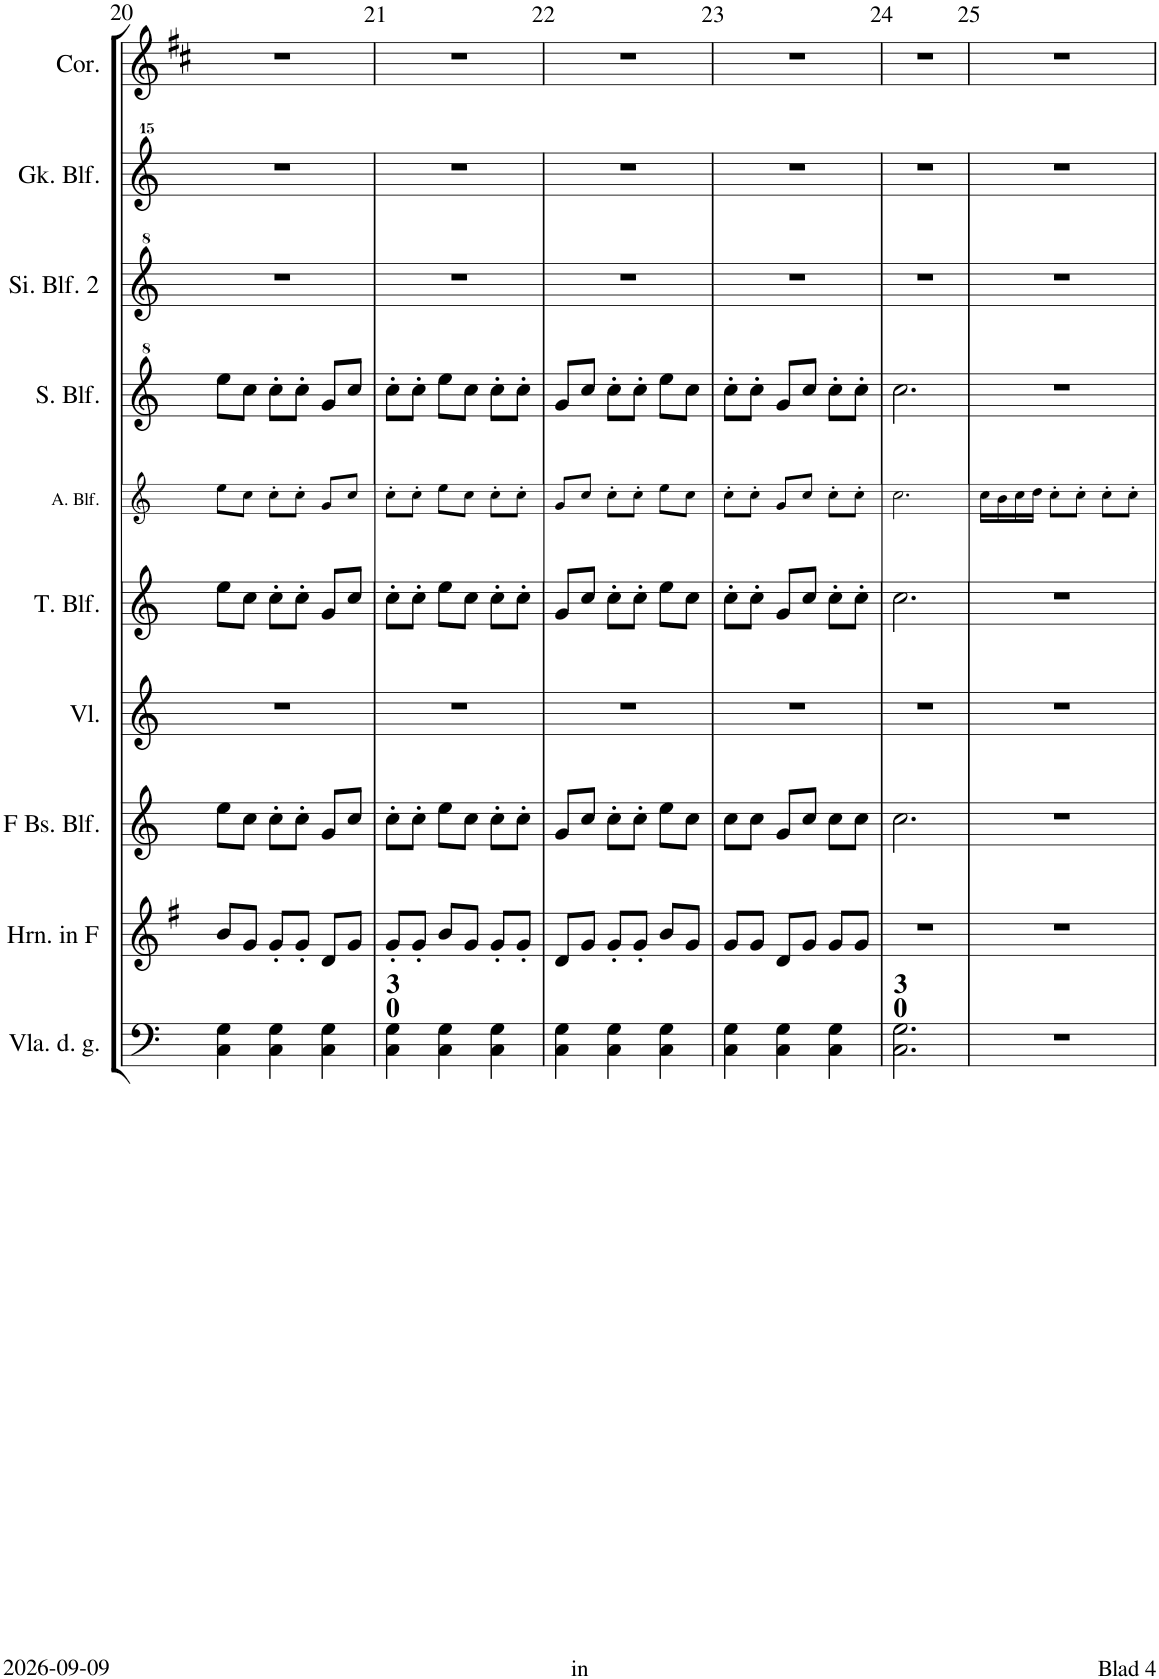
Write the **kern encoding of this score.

**kern	**kern	**kern	**kern	**kern	**kern	**kern	**kern	**kern	**kern
*part10	*part9	*part8	*part7	*part6	*part5	*part4	*part3	*part2	*part1
*staff10	*staff9	*staff8	*staff7	*staff6	*staff5	*staff4	*staff3	*staff2	*staff1
*I"Strijkers	*I"Hoorn in F	*I"F Bas-blokfluit	*I"Viool	*I"Tenor-blokfluit	*I"Alt-blokfluit	*I"Sopraan-blokfluit	*I"Sopranino-blokfluit 2	*I"Garklein/kleine sopranino-blokfluit	*I"Cornet in Bes
*	*I'Hrn. in F	*I'F Bs. Blf.	*I'Vl.	*I'T. Blf.	*I'A. Blf.	*I'S. Blf.	*I'Si. Blf. 2	*I'Gk. Blf.	*I'Cor.
!!LO:PB:g=z
*clefF4	*clefG2	*clefG2	*clefG2	*clefG2	*clefG2	*clefG^2	*clefG^2	*clefG^^2	*clefG2
*	*Trd4c7	*	*	*	*	*	*	*	*Trd1c2
*k[]	*k[f#]	*k[]	*k[]	*k[]	*k[]	*k[]	*k[]	*k[]	*k[f#c#]
*M3/4	*M3/4	*M3/4	*M3/4	*M3/4	*M3/4	*M3/4	*M3/4	*M3/4	*M3/4
=20	=20	=20	=20	=20	=20	=20	=20	=20	=20
4C\ 4G\	8b/L	8ee\L	2.r	8ee\L	8ee\L	8eee\L	2.r	2.r	2.r
.	8g/J	8cc\J	.	8cc\J	8cc\J	8ccc\J	.	.	.
4C\ 4G\	8g'/L	8cc'\L	.	8cc'\L	8cc'\L	8ccc'\L	.	.	.
.	8g'/J	8cc'\J	.	8cc'\J	8cc'\J	8ccc'\J	.	.	.
4C\ 4G\	8d/L	8g/L	.	8g/L	8g/L	8gg/L	.	.	.
.	8g/J	8cc/J	.	8cc/J	8cc/J	8ccc/J	.	.	.
=21	=21	=21	=21	=21	=21	=21	=21	=21	=21
4C\ 4G\	8g'/L	8cc'\L	2.r	8cc'\L	8cc'\L	8ccc'\L	2.r	2.r	2.r
.	8g'/J	8cc'\J	.	8cc'\J	8cc'\J	8ccc'\J	.	.	.
4C\ 4G\	8b/L	8ee\L	.	8ee\L	8ee\L	8eee\L	.	.	.
.	8g/J	8cc\J	.	8cc\J	8cc\J	8ccc\J	.	.	.
4C\ 4G\	8g'/L	8cc'\L	.	8cc'\L	8cc'\L	8ccc'\L	.	.	.
.	8g'/J	8cc'\J	.	8cc'\J	8cc'\J	8ccc'\J	.	.	.
=22	=22	=22	=22	=22	=22	=22	=22	=22	=22
4C\ 4G\	8d/L	8g/L	2.r	8g/L	8g/L	8gg/L	2.r	2.r	2.r
.	8g/J	8cc/J	.	8cc/J	8cc/J	8ccc/J	.	.	.
4C\ 4G\	8g'/L	8cc'\L	.	8cc'\L	8cc'\L	8ccc'\L	.	.	.
.	8g'/J	8cc'\J	.	8cc'\J	8cc'\J	8ccc'\J	.	.	.
4C\ 4G\	8b/L	8ee\L	.	8ee\L	8ee\L	8eee\L	.	.	.
.	8g/J	8cc\J	.	8cc\J	8cc\J	8ccc\J	.	.	.
=23	=23	=23	=23	=23	=23	=23	=23	=23	=23
4C\ 4G\	8g/L	8cc\L	2.r	8cc'\L	8cc'\L	8ccc'\L	2.r	2.r	2.r
.	8g/J	8cc\J	.	8cc'\J	8cc'\J	8ccc'\J	.	.	.
4C\ 4G\	8d/L	8g/L	.	8g/L	8g/L	8gg/L	.	.	.
.	8g/J	8cc/J	.	8cc/J	8cc/J	8ccc/J	.	.	.
4C\ 4G\	8g/L	8cc\L	.	8cc'\L	8cc'\L	8ccc'\L	.	.	.
.	8g/J	8cc\J	.	8cc'\J	8cc'\J	8ccc'\J	.	.	.
=24	=24	=24	=24	=24	=24	=24	=24	=24	=24
2.C\ 2.G\	2.r	2.cc\	2.r	2.cc\	2.cc\	2.ccc\	2.r	2.r	2.r
=25	=25	=25	=25	=25	=25	=25	=25	=25	=25
2.r	2.r	2.r	2.r	2.r	16cc\LL	2.r	2.r	2.r	2.r
.	.	.	.	.	16b\	.	.	.	.
.	.	.	.	.	16cc\	.	.	.	.
.	.	.	.	.	16dd\JJ	.	.	.	.
.	.	.	.	.	8cc'\L	.	.	.	.
.	.	.	.	.	8cc'\J	.	.	.	.
.	.	.	.	.	8cc'\L	.	.	.	.
.	.	.	.	.	8cc'\J	.	.	.	.
=	=	=	=	=	=	=	=	=	=
*-	*-	*-	*-	*-	*-	*-	*-	*-	*-
